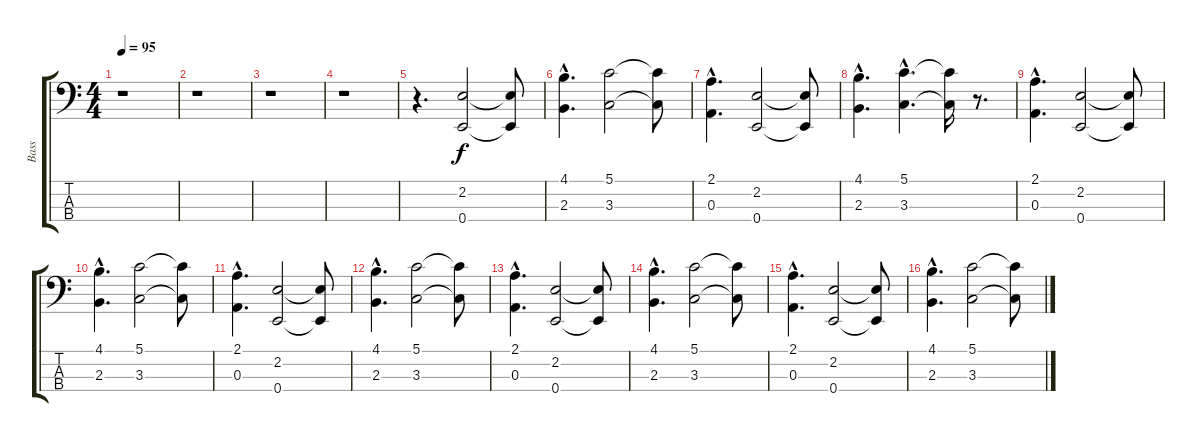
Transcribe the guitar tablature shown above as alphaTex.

\track ("Bass" "Bass") {instrument acousticbass}
\staff {score tabs}
\tuning (G2 D2 A1 E1) {hide}
\ts (4 4)
\tempo 95
\clef f4
\ks c
r.1{dy f instrument acousticbass} |
r.1 |
r.1 |
r.1 |
r.4{d} (2.2 0.4).2 (2.2{t} 0.4{t}).8 |
(4.1{hac} 2.3{hac}).4{d} (5.1 3.3).2 (5.1{t} 3.3{t}).8 |
(2.1{hac} 0.3{hac}).4{d} (2.2 0.4).2 (2.2{t} 0.4{t}).8 |
(4.1{hac} 2.3{hac}).4{d} (5.1{hac} 3.3{hac}).4{d} (5.1{t} 3.3{t}).16 r.8{d} |
(2.1{hac} 0.3{hac}).4{d} (2.2 0.4).2 (2.2{t} 0.4{t}).8 |
(4.1{hac} 2.3{hac}).4{d} (5.1 3.3).2 (5.1{t} 3.3{t}).8 |
(2.1{hac} 0.3{hac}).4{d} (2.2 0.4).2 (2.2{t} 0.4{t}).8 |
(4.1{hac} 2.3{hac}).4{d} (5.1 3.3).2 (5.1{t} 3.3{t}).8 |
(2.1{hac} 0.3{hac}).4{d} (2.2 0.4).2 (2.2{t} 0.4{t}).8 |
(4.1{hac} 2.3{hac}).4{d} (5.1 3.3).2 (5.1{t} 3.3{t}).8 |
(2.1{hac} 0.3{hac}).4{d} (2.2 0.4).2 (2.2{t} 0.4{t}).8 |
(4.1{hac} 2.3{hac}).4{d} (5.1 3.3).2 (5.1{t} 3.3{t}).8
